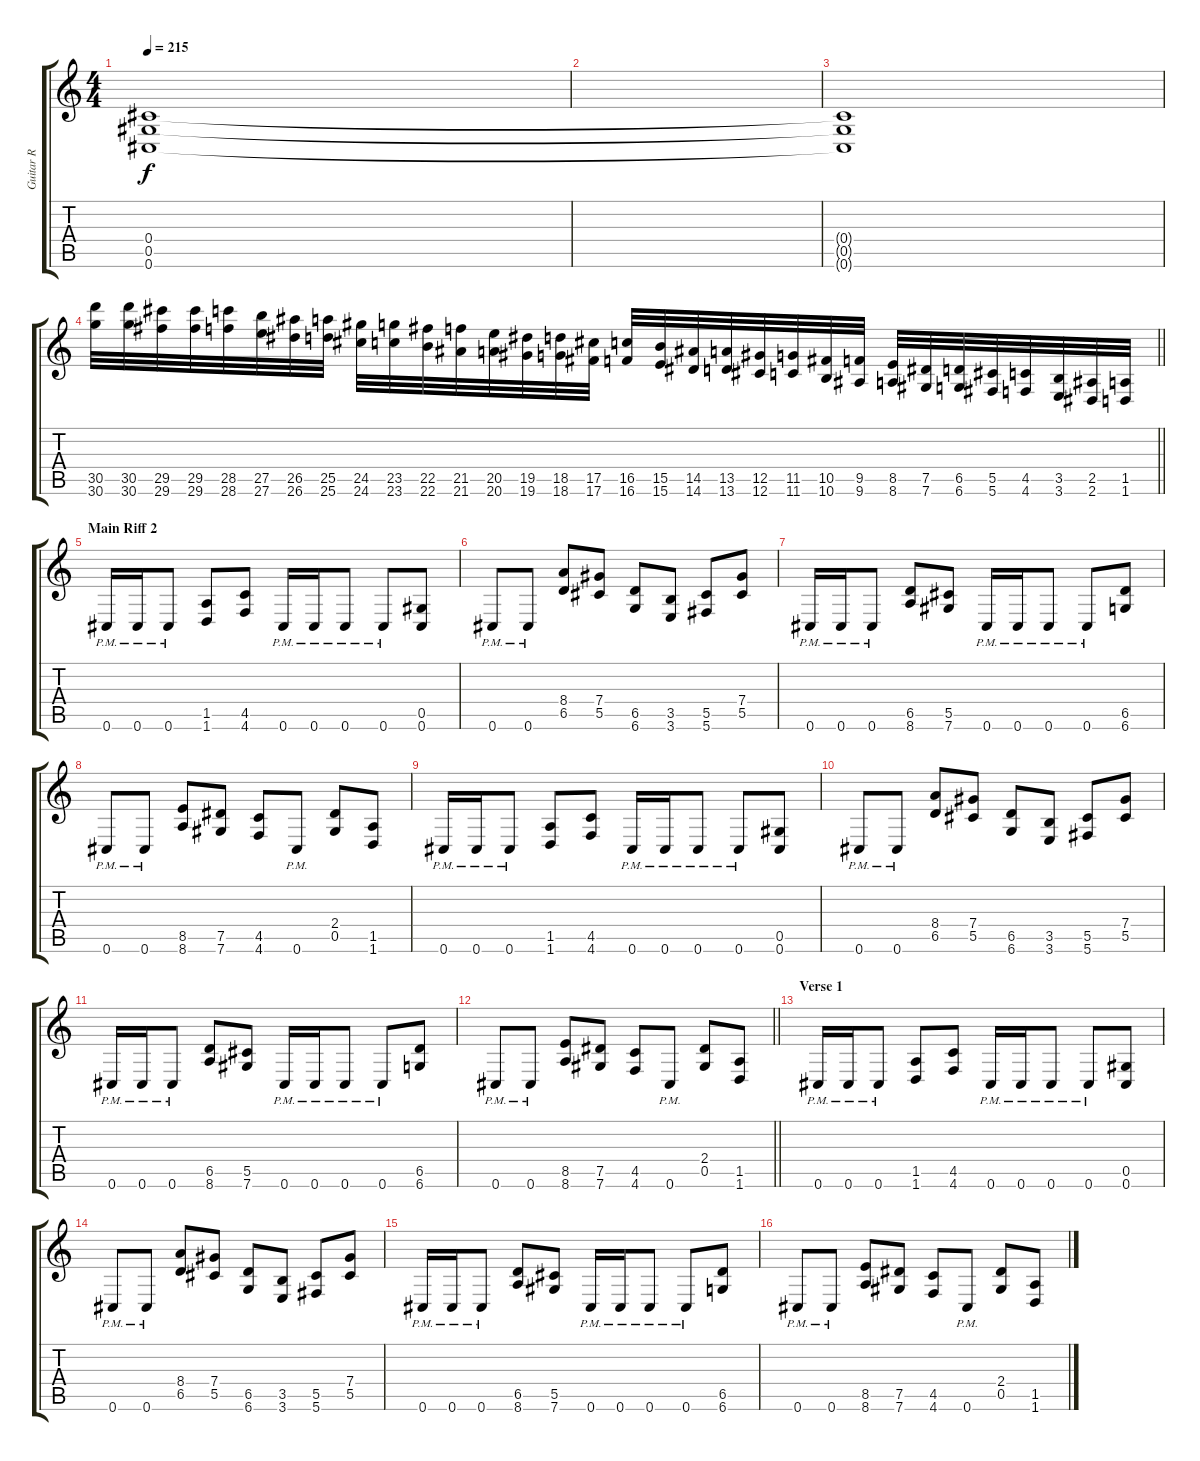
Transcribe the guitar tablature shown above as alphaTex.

\track ("Guitar R" "Guitar R") {instrument overdrivenguitar}
\staff {score tabs}
\tuning (Eb4 Bb3 Gb3 Db3 Ab2 Db2) {hide}
\ts (4 4)
\tempo 215
\clef g2
\ks c
(0.4 0.5 0.6).1{dy f} |
|
(0.4{t} 0.5{t} 0.6{t}).1 |
\barLineRight lightlight
(30.5 30.6).32{instrument guitarharmonics} (30.5 30.6).32 (29.5 29.6).32 (29.5 29.6).32 (28.5 28.6).32 (27.5 27.6).32 (26.5 26.6).32 (25.5 25.6).32 (24.5 24.6).32 (23.5 23.6).32 (22.5 22.6).32 (21.5 21.6).32 (20.5 20.6).32 (19.5 19.6).32 (18.5 18.6).32 (17.5 17.6).32 (16.5 16.6).32 (15.5 15.6).32 (14.5 14.6).32 (13.5 13.6).32 (12.5 12.6).32 (11.5 11.6).32 (10.5 10.6).32 (9.5 9.6).32 (8.5 8.6).32 (7.5 7.6).32 (6.5 6.6).32 (5.5 5.6).32 (4.5 4.6).32 (3.5 3.6).32 (2.5 2.6).32 (1.5 1.6).32 |
\section ("" "Main Riff 2")
0.6{pm}.16{instrument overdrivenguitar} 0.6{pm}.16 0.6{pm}.8 (1.5 1.6).8 (4.5 4.6).8 0.6{pm}.16 0.6{pm}.16 0.6{pm}.8 0.6{pm}.8 (0.5 0.6).8 |
0.6{pm}.8 0.6{pm}.8 (8.4 6.5).8 (7.4 5.5).8 (6.5 6.6).8 (3.5 3.6).8 (5.5 5.6).8 (7.4 5.5).8 |
0.6{pm}.16 0.6{pm}.16 0.6{pm}.8 (6.5 8.6).8 (5.5 7.6).8 0.6{pm}.16 0.6{pm}.16 0.6{pm}.8 0.6{pm}.8 (6.5 6.6).8 |
0.6{pm}.8 0.6{pm}.8 (8.5 8.6).8 (7.5 7.6).8 (4.5 4.6).8 0.6{pm}.8 (2.4 0.5).8 (1.5 1.6).8 |
0.6{pm}.16 0.6{pm}.16 0.6{pm}.8 (1.5 1.6).8 (4.5 4.6).8 0.6{pm}.16 0.6{pm}.16 0.6{pm}.8 0.6{pm}.8 (0.5 0.6).8 |
0.6{pm}.8 0.6{pm}.8 (8.4 6.5).8 (7.4 5.5).8 (6.5 6.6).8 (3.5 3.6).8 (5.5 5.6).8 (7.4 5.5).8 |
0.6{pm}.16 0.6{pm}.16 0.6{pm}.8 (6.5 8.6).8 (5.5 7.6).8 0.6{pm}.16 0.6{pm}.16 0.6{pm}.8 0.6{pm}.8 (6.5 6.6).8 |
\barLineRight lightlight
0.6{pm}.8 0.6{pm}.8 (8.5 8.6).8 (7.5 7.6).8 (4.5 4.6).8 0.6{pm}.8 (2.4 0.5).8 (1.5 1.6).8 |
\section ("" "Verse 1")
0.6{pm}.16 0.6{pm}.16 0.6{pm}.8 (1.5 1.6).8 (4.5 4.6).8 0.6{pm}.16 0.6{pm}.16 0.6{pm}.8 0.6{pm}.8 (0.5 0.6).8 |
0.6{pm}.8 0.6{pm}.8 (8.4 6.5).8 (7.4 5.5).8 (6.5 6.6).8 (3.5 3.6).8 (5.5 5.6).8 (7.4 5.5).8 |
0.6{pm}.16 0.6{pm}.16 0.6{pm}.8 (6.5 8.6).8 (5.5 7.6).8 0.6{pm}.16 0.6{pm}.16 0.6{pm}.8 0.6{pm}.8 (6.5 6.6).8 |
0.6{pm}.8 0.6{pm}.8 (8.5 8.6).8 (7.5 7.6).8 (4.5 4.6).8 0.6{pm}.8 (2.4 0.5).8 (1.5 1.6).8
